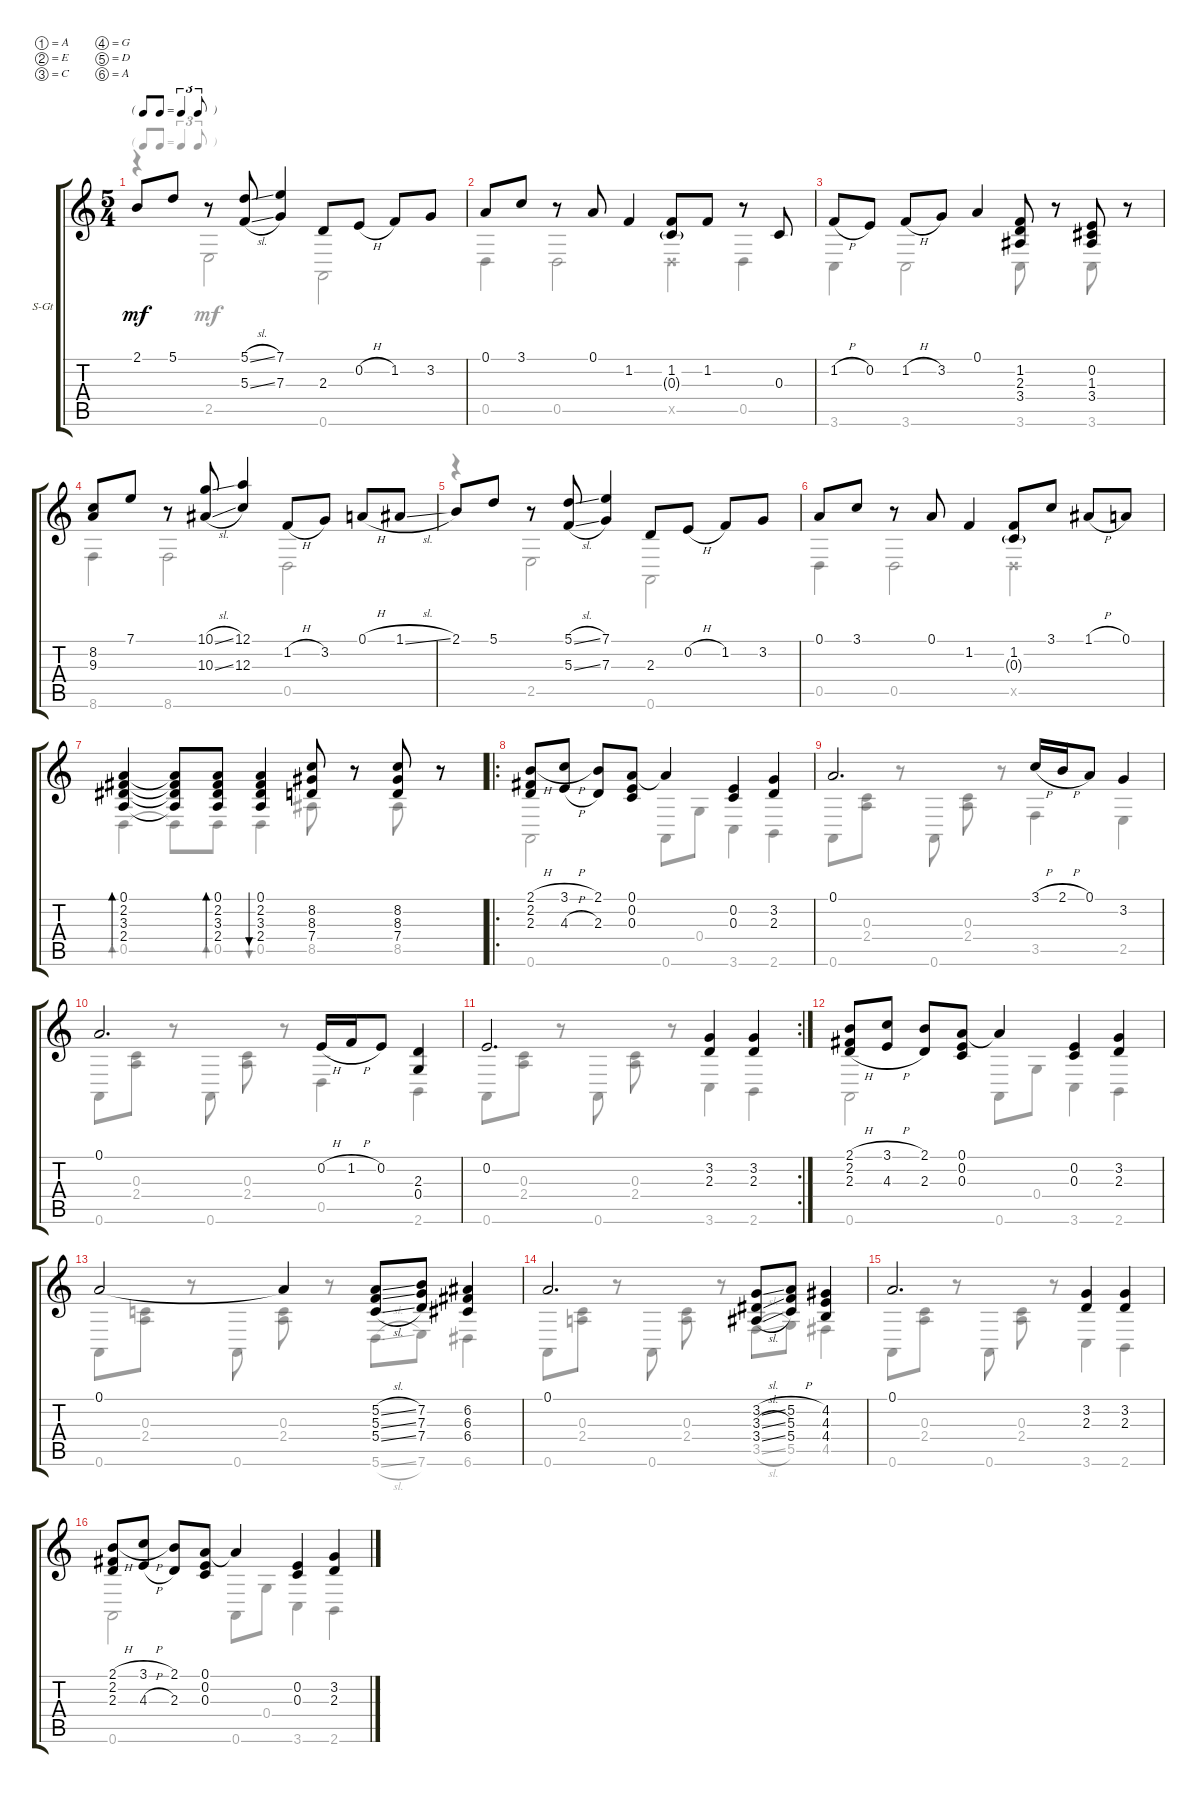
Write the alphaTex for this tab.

\defaultSystemsLayout 4
\bracketExtendMode groupsimilarinstruments
\firstSystemTrackNameOrientation horizontal
\otherSystemsTrackNameOrientation horizontal
\track ("Steel Guitar" "S-Gt") {instrument acousticguitarsteel}
\staff {score tabs}
\tuning (A3 E3 C3 G2 D2 A1)
\voice
\ts (5 4)
\tf triplet8th
\tempo (165 hide)
\clef g2
\ks c
2.1.8{dy mf} 5.1.8 r.8 (5.1{sl} 5.3{sl}).8 (7.1 7.3).4 2.3.8 0.2{h}.8 1.2.8 3.2.8 |
0.1.8 3.1.8 r.8 0.1.8 1.2.4 (1.2 0.3{g}).8 1.2.8 r.8 0.3.8 |
1.2{h}.8 0.2.8 1.2{h}.8 3.2.8 0.1.4 (1.2 2.3 3.4).8 r.8 (3.4 0.2 1.3).8 r.8 |
(8.2 9.3).8 7.1.8 r.8 (10.1{sl} 10.3{sl}).8 (12.1 12.3).4 1.2{h}.8 3.2.8 0.1{h}.8 1.1{sl}.8 |
2.1.8 5.1.8 r.8 (5.1{sl} 5.3{sl}).8 (7.1 7.3).4 2.3.8 0.2{h}.8 1.2.8 3.2.8 |
0.1.8 3.1.8 r.8 0.1.8 1.2.4 (1.2 0.3{g}).8 3.1.8 1.1{h}.8 0.1.8 |
(2.2 2.4 3.3 0.1).4{bd 30} (2.2{t} 2.4{t} 3.3{t} 0.1{t}).8 (0.1 2.2 3.3 2.4).8{bd 30} (0.1 2.2 3.3 2.4).4{bu 30} (8.2 8.3 7.4).8 r.8 (8.2 8.3 7.4).8 r.8 |
\ro
(2.1{h} 2.2 2.3).8{beam merge} (3.1{h} 4.3{h}).8{beam split} (2.1 2.3).8{beam merge} (0.1 0.3 0.2).8{beam split} 0.1{t}.4{beam merge} (0.2 0.3).4 (3.2 2.3).4 |
0.1.2{d} 3.1{h}.16 2.1{h}.16 0.1.8 3.2.4 |
0.1.2{d} 0.2{h}.16 1.2{h}.16 0.2.8 (2.3 0.4).4 |
\rc 2
0.2.2{d} (3.2 2.3).4 (3.2 2.3).4 |
(2.1{h} 2.2 2.3{h}).8{beam merge} (3.1{h} 4.3{h}).8{beam split} (2.1 2.3).8{beam merge} (0.1 0.3 0.2).8{beam split} 0.1{t}.4{beam merge} (0.2 0.3).4 (3.2 2.3).4 |
0.1.2 0.1{t}.4 (5.2{sl} 5.3{sl} 5.4{sl}).8 (7.2 7.3 7.4).8 (6.2 6.3 6.4).4 |
0.1.2{d} (3.2{sl} 3.3{sl} 3.4{sl}).8 (5.2{h} 5.3 5.4).8 (4.2 4.3 4.4).4 |
0.1.2{d} (3.2 2.3).4 (3.2 2.3).4 |
(2.1{h} 2.2 2.3).8{beam merge} (3.1{h} 4.3{h}).8{beam split} (2.1 2.3).8{beam merge} (0.1 0.3 0.2).8{beam split} 0.1{t}.4{beam merge} (0.2 0.3).4 (3.2 2.3).4
\voice
\clef g2
\ottava regular
\simile none
\ks c
r.4{dy mf} 2.5.2 0.6.2 |
0.5.4 0.5.2 0.5{x}.4 0.5.4 |
3.6.4 3.6.2 3.6.8 r.8 3.6.8 r.8 |
8.6.4 8.6.2 0.5.2 |
r.4 2.5.2 0.6.2 |
0.5.4 0.5.2 0.5{x}.2 |
0.5.4{bd 0} 0.5{t}.8 0.5.8{bd 0} 0.5.4{bu 0} 8.5.8 r.8 8.5.8 r.8 |
0.6.2 0.6.8 0.4.8 3.6.4 2.6.4 |
0.6.8 (2.4 0.3).8 r.8 0.6.8 (2.4 0.3).8 r.8 3.5.4 2.5.4 |
0.6.8 (2.4 0.3).8 r.8 0.6.8 (2.4 0.3).8 r.8 0.5.4 2.6.4 |
0.6.8 (2.4 0.3).8 r.8 0.6.8 (2.4 0.3).8 r.8 3.6.4 2.6.4 |
0.6.2 0.6.8 0.4.8 3.6.4 2.6.4 |
0.6.8 (2.4 0.3).8 r.8 0.6.8 (2.4 0.3).8 r.8 5.6{sl}.8 7.6.8 6.6.4 |
0.6.8 (2.4 0.3).8 r.8 0.6.8 (2.4 0.3).8 r.8 3.5{sl}.8 5.5.8 4.5.4 |
0.6.8 (2.4 0.3).8 r.8 0.6.8 (2.4 0.3).8 r.8 3.6.4 2.6.4 |
0.6.2 0.6.8 0.4.8 3.6.4 2.6.4
